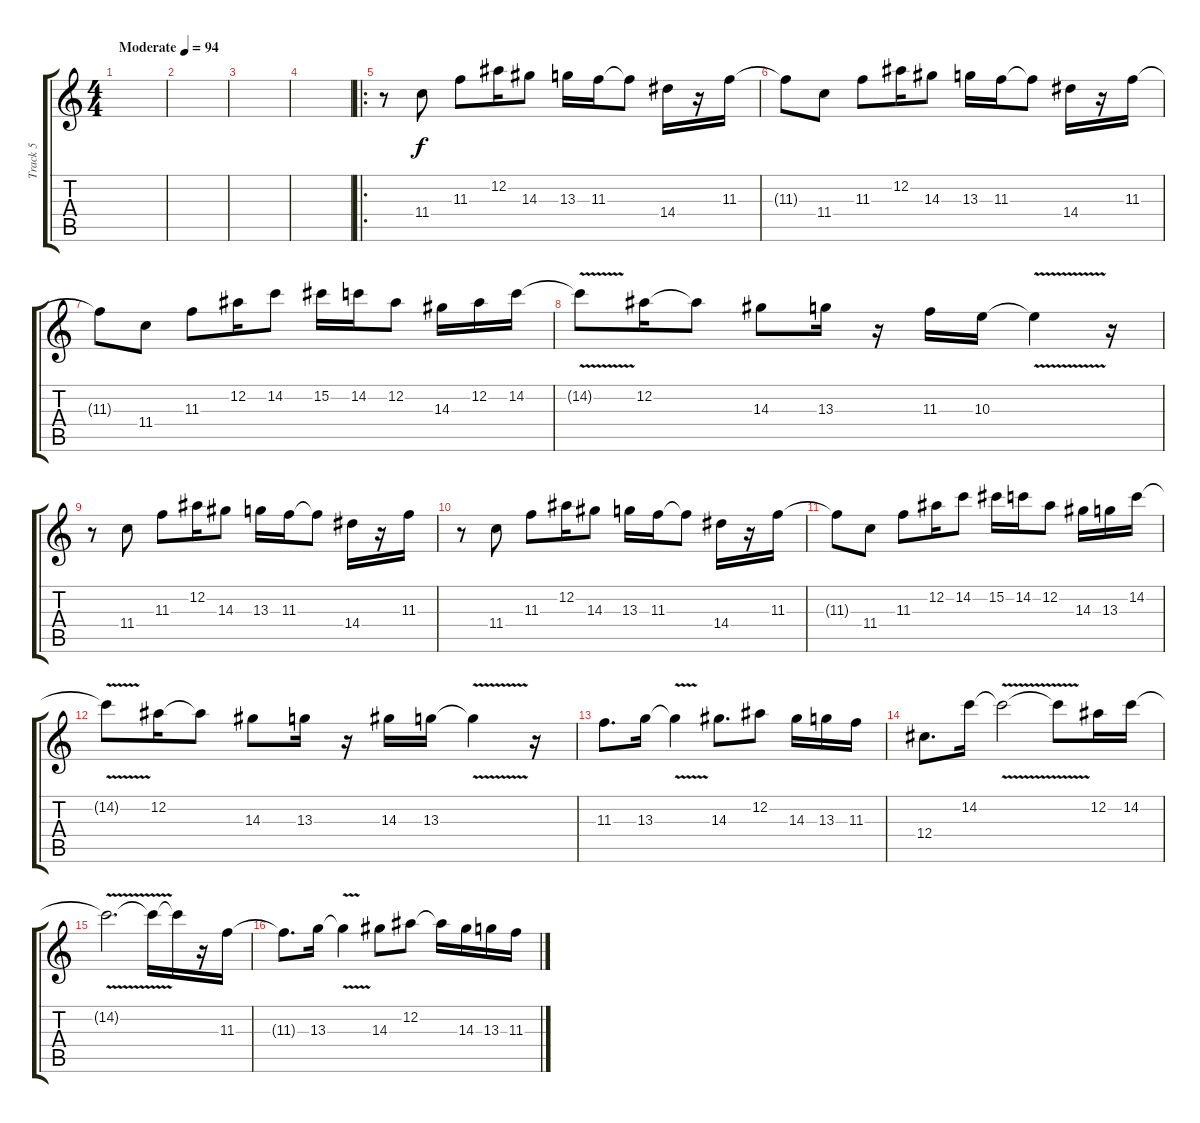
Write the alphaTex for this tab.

\track ("Track 5" "Track 5") {instrument overdrivenguitar}
\staff {score tabs}
\tuning (Eb4 Bb3 Gb3 Db3 Ab2 Db2) {hide}
\ts (4 4)
\tempo (94 "Moderate")
\clef g2
\ks c
|
|
|
|
\ro
r.8 11.4.8 11.3.8 12.2.16 14.3.8 13.3.16 11.3.16 11.3{t}.8 14.4.16 r.16 11.3.16 |
11.3{t}.8 11.4.8 11.3.8 12.2.16 14.3.8 13.3.16 11.3.16 11.3{t}.8 14.4.16 r.16 11.3.16 |
11.3{t}.8 11.4.8 11.3.8 12.2.16 14.2.8 15.2.16 14.2.16 12.2.8 14.3.16 12.2.16 14.2.16 |
14.2{v t}.8 12.2.16 12.2{t}.8 14.3.8 13.3.16 r.16 11.3.16 10.3.16 10.3{v t}.4 r.16 |
r.8 11.4.8 11.3.8 12.2.16 14.3.8 13.3.16 11.3.16 11.3{t}.8 14.4.16 r.16 11.3.16 |
r.8 11.4.8 11.3.8 12.2.16 14.3.8 13.3.16 11.3.16 11.3{t}.8 14.4.16 r.16 11.3.16 |
11.3{t}.8 11.4.8 11.3.8 12.2.16 14.2.8 15.2.16 14.2.16 12.2.8 14.3.16 13.3.16 14.2.16 |
14.2{v t}.8 12.2.16 12.2{t}.8 14.3.8 13.3.16 r.16 14.3.16 13.3.16 13.3{v t}.4 r.16 |
11.3.8{d} 13.3.16 13.3{v t}.4 14.3.8{d} 12.2.8 14.3.16 13.3.16 11.3.16 |
12.4.8{d} 14.2.16 14.2{v t}.2 14.2{v t}.8 12.2.16 14.2.16 |
14.2{v t}.2{d} 14.2{t}.16 14.2{t}.16 r.16 11.3.16 |
11.3{t}.8{d} 13.3.16 13.3{v t}.4 14.3.8 12.2.8 12.2{t}.16 14.3.16 13.3.16 11.3.16
